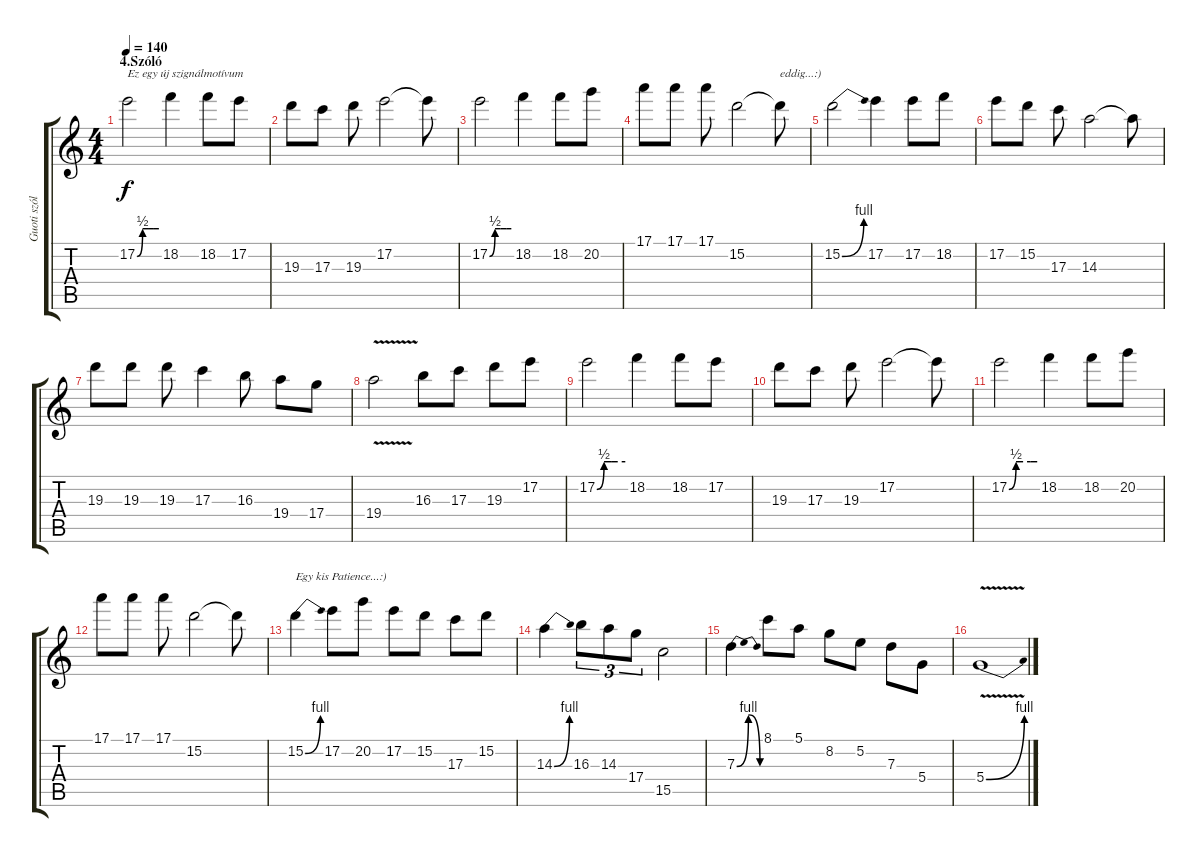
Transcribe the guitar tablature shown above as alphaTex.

\track ("Guoti szóló" "Guoti szól") {instrument overdrivenguitar}
\staff {score tabs}
\tuning (E4 B3 G3 D3 A2 E2) {hide}
\ts (4 4)
\section ("" "4.Szóló")
\tempo 140
\clef g2
\ks c
17.2{be (custom 0 0 15 2 30 2 44 2 60 2)}.2{txt "Ez egy új szignálmotívum" dy f} 18.2.4 18.2.8 17.2.8 |
19.3.8 17.3.8 19.3.8 17.2.2 17.2{t}.8 |
17.2{be (custom 0 0 15 2 30 2 46 2 60 2)}.2 18.2.4 18.2.8 20.2.8 |
17.1.8 17.1.8 17.1.8 15.2.2 15.2{t}.8{txt "eddig...:)"} |
15.2{be (bend 0 0 60 4)}.2 17.2.4 17.2.8 18.2.8 |
17.2.8 15.2.8 17.3.8 14.3.2 14.3{t}.8 |
19.3.8 19.3.8 19.3.8 17.3.4 16.3.8 19.4.8 17.4.8 |
19.4{v}.2 16.3.8 17.3.8 19.3.8 17.2.8 |
17.2{be (custom 0 0 15 2 30 2 44 2 60 2)}.2 18.2.4 18.2.8 17.2.8 |
19.3.8 17.3.8 19.3.8 17.2.2 17.2{t}.8 |
17.2{be (custom 0 0 15 2 30 2 46 2 60 2)}.2 18.2.4 18.2.8 20.2.8 |
17.1.8 17.1.8 17.1.8 15.2.2 15.2{t}.8 |
15.2{be (bend 0 0 60 4)}.4{txt "Egy kis Patience...:)"} 17.2.8 20.2.8 17.2.8 15.2.8 17.3.8 15.2.8 |
14.3{be (bend 0 0 60 4)}.4 16.3.8{tu (3 2)} 14.3.8{tu (3 2)} 17.4.8{tu (3 2)} 15.5.2 |
7.3{be (bendrelease 0 0 30 4 30 4 60 0)}.4 8.1.8 5.1.8 8.2.8 5.2.8 7.3.8 5.4.8 |
5.4{be (bend 0 0 60 4) v}.1
